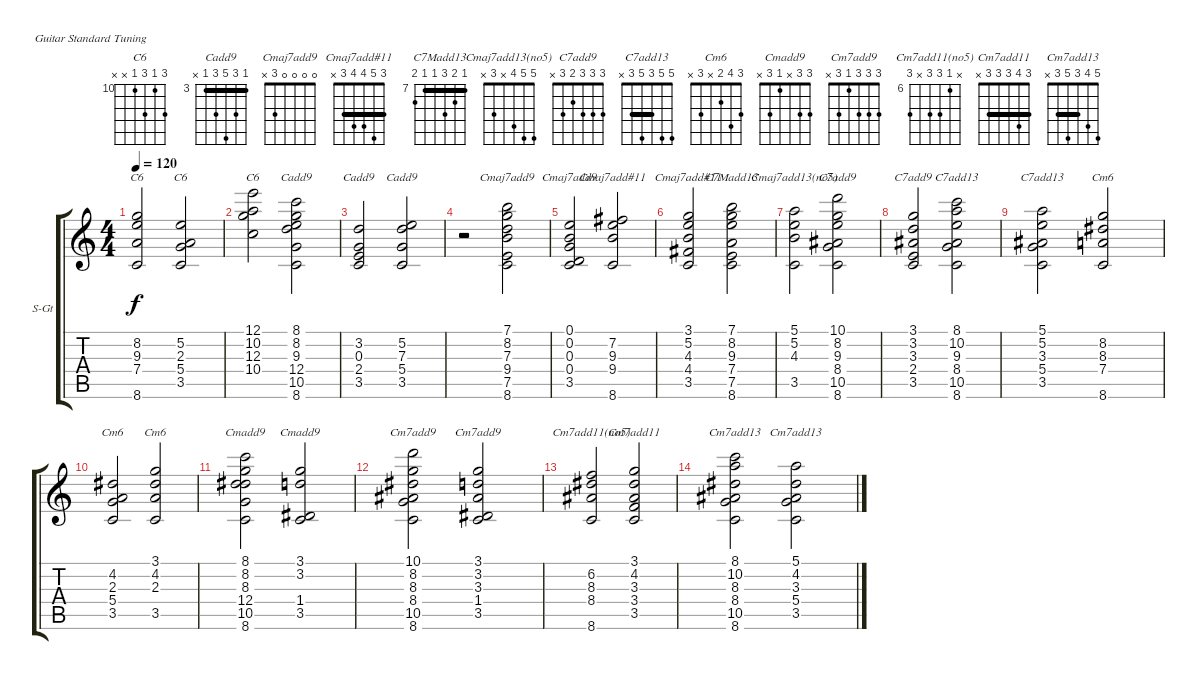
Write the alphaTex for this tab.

\defaultSystemsLayout 4
\bracketExtendMode groupsimilarinstruments
\firstSystemTrackNameOrientation horizontal
\otherSystemsTrackNameOrientation horizontal
\track ("Steel Guitar" "S-Gt") {instrument acousticguitarsteel}
\staff {score tabs}
\tuning (E4 B3 G3 D3 A2 E2)
\chord ("C6" x 8 9 7 x 8) {firstfret 7 showfingering false}
\chord ("C6" x 5 2 5 3 x) {showfingering false}
\chord ("C6" 12 10 12 10 x x) {firstfret 10 showfingering false}
\chord ("Cadd9" 8 8 9 12 10 8) {firstfret 8 showfingering false barre (8 8)}
\chord ("Cadd9" x 3 0 2 3 x) {showfingering false}
\chord ("Cadd9" 3 5 7 5 3 x) {firstfret 3 showfingering false barre 3}
\chord ("Cmaj7add9" 7 8 7 9 7 8) {firstfret 7 showfingering false barre (7 7)}
\chord ("Cmaj7add9" 0 0 0 0 3 x) {showfingering false}
\chord ("Cmaj7add#11" x 7 9 9 x 8) {firstfret 7 showfingering false}
\chord ("Cmaj7add#11" 3 5 4 4 3 x) {showfingering false barre 3}
\chord ("C7Madd13" 7 8 9 7 7 8) {firstfret 7 showfingering false barre (7 7)}
\chord ("Cmaj7add13(no5)" 5 5 4 x 3 x) {showfingering false}
\chord ("C7add9" 10 8 9 8 10 8) {firstfret 8 showfingering false barre (8 8)}
\chord ("C7add9" 3 3 3 2 3 x) {showfingering false}
\chord ("C7add13" 8 10 9 8 10 8) {firstfret 8 showfingering false barre (8 8)}
\chord ("C7add13" 5 5 3 5 3 x) {showfingering false barre 3}
\chord ("Cm6" x 8 8 7 x 8) {firstfret 7 showfingering false}
\chord ("Cm6" x 4 2 5 3 x) {showfingering false}
\chord ("Cm6" 3 4 2 x 3 x) {showfingering false}
\chord ("Cmadd9" 8 8 8 12 10 8) {firstfret 8 showfingering false barre (8 8 8)}
\chord ("Cmadd9" 3 3 x 1 3 x) {showfingering false}
\chord ("Cm7add9" 10 8 8 8 10 8) {firstfret 8 showfingering false barre (8 8 8)}
\chord ("Cm7add9" 3 3 3 1 3 x) {showfingering false}
\chord ("Cm7add11(no5)" x 6 8 8 x 8) {firstfret 6 showfingering false}
\chord ("Cm7add11" 3 4 3 3 3 x) {showfingering false barre (3 3 3)}
\chord ("Cm7add13" 8 10 8 8 10 8) {firstfret 8 showfingering false barre (8 8 8)}
\chord ("Cm7add13" 5 4 3 5 3 x) {showfingering false barre 3}
\ts (4 4)
\tempo 120
\clef g2
\ks c
(8.6 7.4 9.3 8.2).2{ch "C6" dy f instrument acousticguitarsteel} (3.5 2.3 5.4 5.2).2{ch "C6"} |
(10.4 10.2 12.3 12.1).2{ch "C6"} (8.6 10.5 12.4 9.3 8.2 8.1).2{ch "Cadd9"} |
(3.5 2.4 3.2 0.3).2{ch "Cadd9"} (3.5 5.4 7.3 5.2).2{ch "Cadd9"} |
r.2 (8.6 7.5 9.4 7.3 8.2 7.1).2{ch "Cmaj7add9"} |
(3.5 0.4 0.3 0.2 0.1).2{ch "Cmaj7add9"} (8.6 9.4 9.3 7.2).2{ch "Cmaj7add#11"} |
(3.5 4.4 4.3 5.2 3.1).2{ch "Cmaj7add#11"} (8.6 7.5 7.4 9.3 8.2 7.1).2{ch "C7Madd13"} |
(3.5 4.3 5.2 5.1).2{ch "Cmaj7add13(no5)"} (8.6 10.5 8.4 9.3 8.2 10.1).2{ch "C7add9"} |
(3.5 2.4 3.3 3.2 3.1).2{ch "C7add9"} (8.6 10.5 8.4 9.3 10.2 8.1).2{ch "C7add13"} |
(3.5 5.4 3.3 5.2 5.1).2{ch "C7add13"} (8.6 7.4 8.3 8.2).2{ch "Cm6"} |
(3.5 5.4 2.3 4.2).2{ch "Cm6"} (3.5 2.3 4.2 3.1).2{ch "Cm6"} |
(8.6 10.5 12.4 8.3 8.2 8.1).2{ch "Cmadd9"} (3.5 1.4 3.2 3.1).2{ch "Cmadd9"} |
(8.6 10.5 8.4 8.3 8.2 10.1).2{ch "Cm7add9"} (3.5 1.4 3.3 3.2 3.1).2{ch "Cm7add9"} |
(8.6 8.4 8.3 6.2).2{ch "Cm7add11(no5)"} (3.5 3.4 3.3 4.2 3.1).2{ch "Cm7add11"} |
(8.6 10.5 8.4 8.3 10.2 8.1).2{ch "Cm7add13"} (3.5 5.4 3.3 4.2 5.1).2{ch "Cm7add13"}
